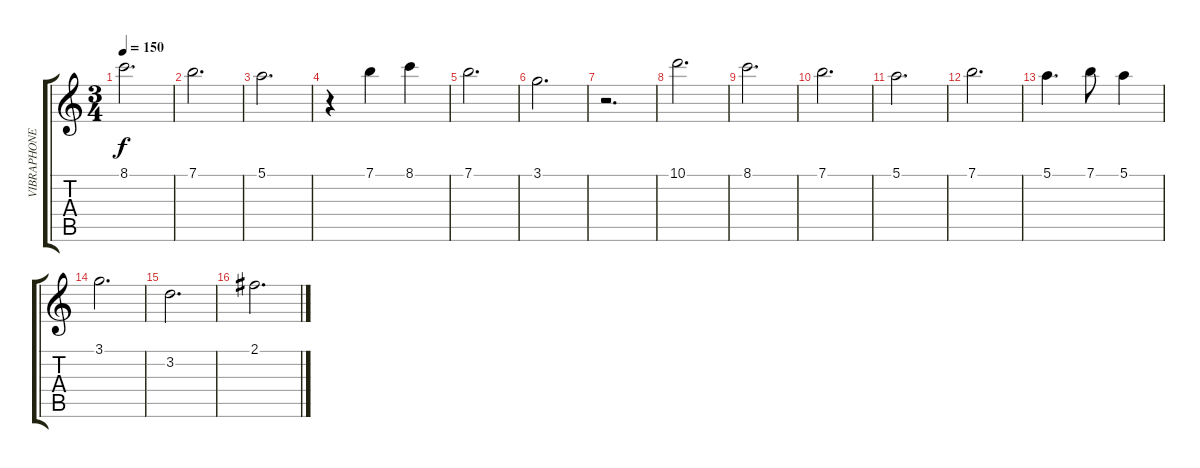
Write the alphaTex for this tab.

\track ("VIBRAPHONE ( Brian Jones)" "VIBRAPHONE") {instrument acousticguitarnylon}
\staff {score tabs}
\tuning (E4 B3 G3 D3 A2 E2) {hide}
\ts (3 4)
\tempo 150
\clef g2
\ks c
8.1.2{d dy f} |
7.1.2{d} |
5.1.2{d} |
r.4 7.1.4 8.1.4 |
7.1.2{d} |
3.1.2{d} |
r.2{d} |
10.1.2{d} |
8.1.2{d} |
7.1.2{d} |
5.1.2{d} |
7.1.2{d} |
5.1.4{d} 7.1.8 5.1.4 |
3.1.2{d} |
3.2.2{d} |
2.1.2{d}
